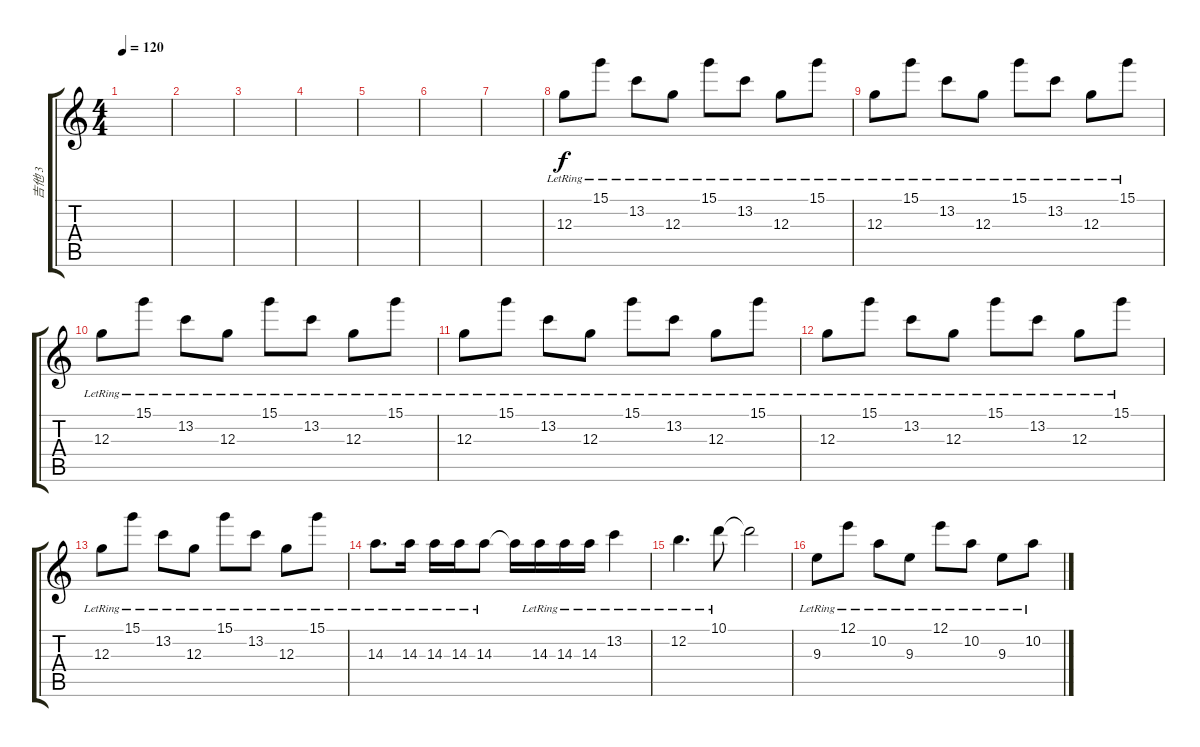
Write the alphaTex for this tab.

\track ("吉他 3" "吉他 3") {instrument acousticguitarsteel}
\staff {score tabs}
\tuning (E4 B3 G3 D3 A2 E2) {hide}
\ts (4 4)
\tempo 120
\clef g2
\ks c
|
|
|
|
|
|
|
12.3{lr}.8 15.1{lr}.8 13.2{lr}.8 12.3{lr}.8 15.1{lr}.8 13.2{lr}.8 12.3{lr}.8 15.1{lr}.8 |
12.3{lr}.8 15.1{lr}.8 13.2{lr}.8 12.3{lr}.8 15.1{lr}.8 13.2{lr}.8 12.3{lr}.8 15.1{lr}.8 |
12.3{lr}.8 15.1{lr}.8 13.2{lr}.8 12.3{lr}.8 15.1{lr}.8 13.2{lr}.8 12.3{lr}.8 15.1{lr}.8 |
12.3{lr}.8 15.1{lr}.8 13.2{lr}.8 12.3{lr}.8 15.1{lr}.8 13.2{lr}.8 12.3{lr}.8 15.1{lr}.8 |
12.3{lr}.8 15.1{lr}.8 13.2{lr}.8 12.3{lr}.8 15.1{lr}.8 13.2{lr}.8 12.3{lr}.8 15.1{lr}.8 |
12.3{lr}.8 15.1{lr}.8 13.2{lr}.8 12.3{lr}.8 15.1{lr}.8 13.2{lr}.8 12.3{lr}.8 15.1{lr}.8 |
14.3{lr}.8{d dy f} 14.3{lr}.16 14.3{lr}.16 14.3{lr}.16 14.3{lr}.8 14.3{t}.16 14.3{lr}.16 14.3{lr}.16 14.3{lr}.16 13.2{lr}.4 |
12.2{lr}.4{d} 10.1{lr}.8 10.1{t}.2 |
9.3{lr}.8 12.1{lr}.8 10.2{lr}.8 9.3{lr}.8 12.1{lr}.8 10.2{lr}.8 9.3{lr}.8 10.2{lr}.8
